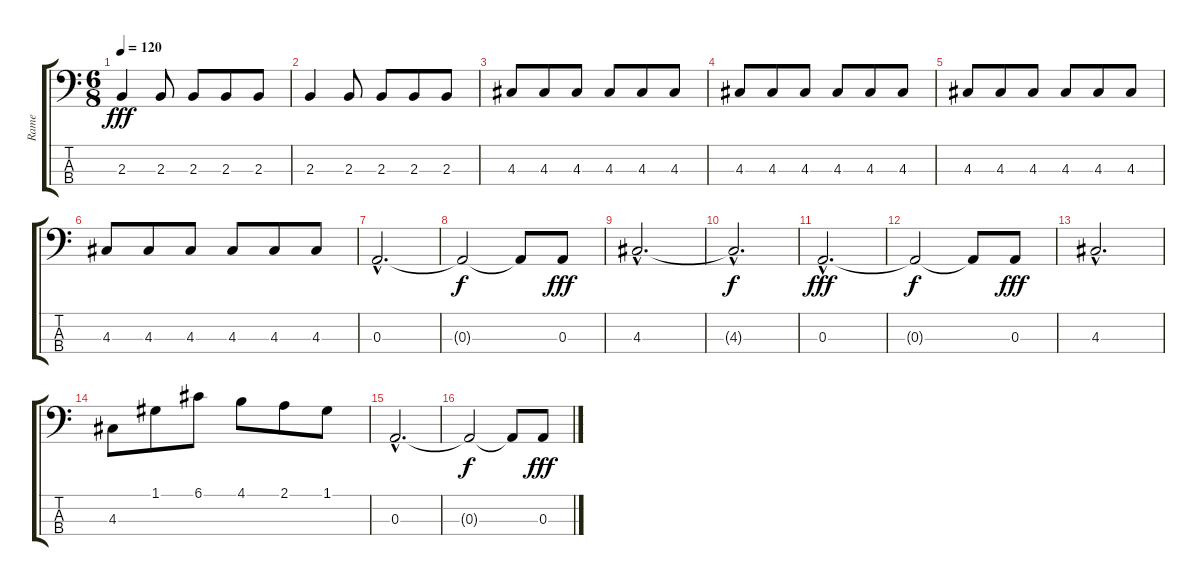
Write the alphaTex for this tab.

\track ("Rame" "Rame") {instrument electricbasspick}
\staff {score tabs}
\tuning (G2 D2 A1 E1) {hide}
\ts (6 8)
\tempo 120
\clef f4
\ks c
2.3.4{dy fff} 2.3.8 2.3.8 2.3.8 2.3.8 |
2.3.4 2.3.8 2.3.8 2.3.8 2.3.8 |
4.3.8 4.3.8 4.3.8 4.3.8 4.3.8 4.3.8 |
4.3.8 4.3.8 4.3.8 4.3.8 4.3.8 4.3.8 |
4.3.8 4.3.8 4.3.8 4.3.8 4.3.8 4.3.8 |
4.3.8 4.3.8 4.3.8 4.3.8 4.3.8 4.3.8 |
0.3{hac}.2{d} |
0.3{t}.2{dy f} 0.3{t}.8 0.3.8{dy fff} |
4.3{hac}.2{d} |
4.3{hac t}.2{d dy f} |
0.3{hac}.2{d dy fff} |
0.3{t}.2{dy f} 0.3{t}.8 0.3.8{dy fff} |
4.3{hac}.2{d} |
4.3.8 1.1.8 6.1.8 4.1.8 2.1.8 1.1.8 |
0.3{hac}.2{d} |
0.3{t}.2{dy f} 0.3{t}.8 0.3.8{dy fff}
